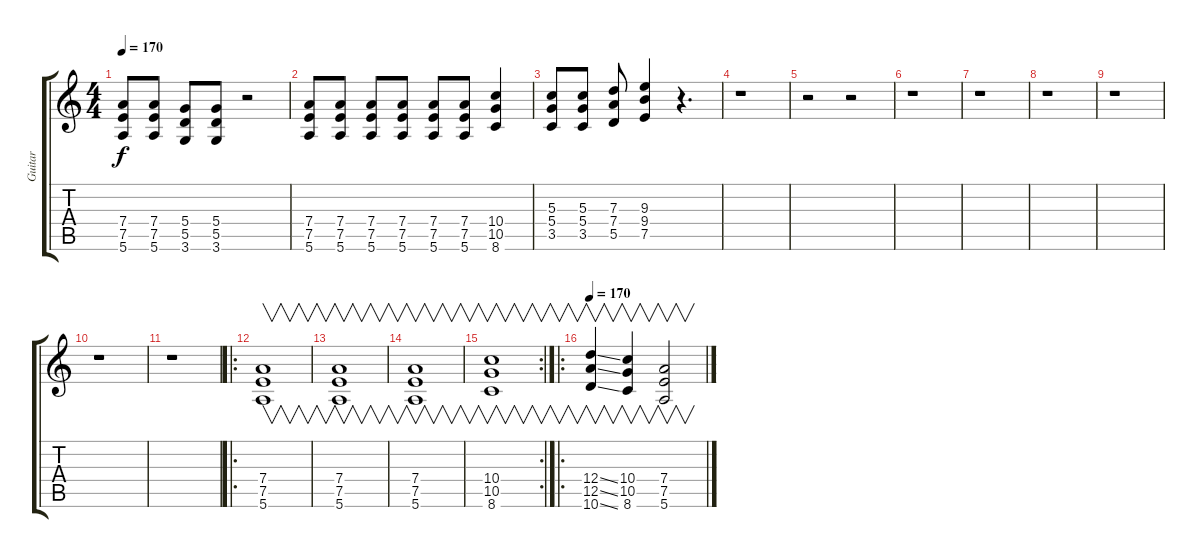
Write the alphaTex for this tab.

\track ("Guitar" "Guitar") {instrument distortionguitar}
\staff {score tabs}
\tuning (E4 B3 G3 D3 A2 E2) {hide}
\ts (4 4)
\tempo 170
\clef g2
\ks c
(7.4 7.5 5.6).8{dy f} (7.4 7.5 5.6).8 (5.4 5.5 3.6).8 (5.4 5.5 3.6).8 r.2 |
(7.4 7.5 5.6).8 (7.4 7.5 5.6).8 (7.4 7.5 5.6).8 (7.4 7.5 5.6).8 (7.4 7.5 5.6).8 (7.4 7.5 5.6).8 (10.4 10.5 8.6).4 |
(5.3 5.4 3.5).8 (5.3 5.4 3.5).8 (7.3 7.4 5.5).8 (9.3 9.4 7.5).4 r.4{d} |
r.1 |
r.2 r.2 |
r.1 |
r.1 |
r.1 |
r.1 |
r.1 |
r.1 |
\ro
(7.4 7.5 5.6).1{v} |
(7.4 7.5 5.6).1{v} |
(7.4 7.5 5.6).1{v} |
\rc 2
(10.4 10.5 8.6).1{v} |
\ro
\tempo 170
(12.4{ss} 12.5{ss} 10.6{ss}).4{v} (10.4 10.5 8.6).4{v} (7.4 7.5 5.6).2{v}
